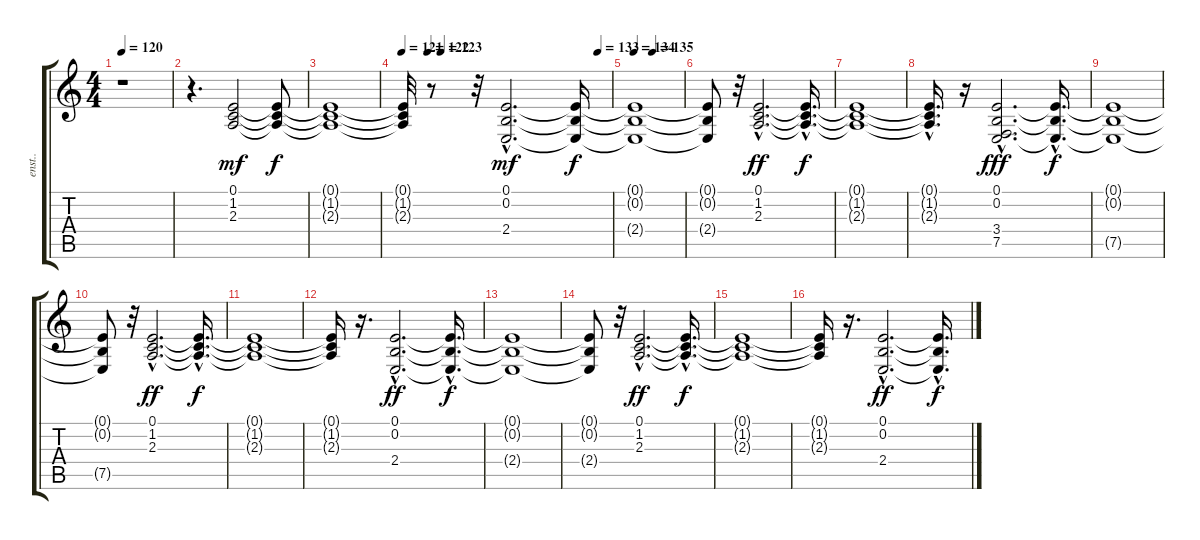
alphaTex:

\track ("enst.." "enst..") {instrument pad5bowed}
\staff {score tabs}
\tuning (E4 B3 G3 D3 A2 E2) {hide}
\ts (4 4)
\tempo 120
\clef g2
\ks c
r.1{dy mf instrument pad5bowed} |
r.4{d} (0.1 1.2 2.3).2 (0.1{t} 1.2{t} 2.3{t}).8{dy f} |
(0.1{t} 1.2{t} 2.3{t}).1 |
\tempo 121
\tempo (122 0.125)
\tempo (123 0.1875)
\tempo (133 0.9375)
(0.1{t} 1.2{t} 2.3{t}).32 r.8 r.32 (0.1{hac} 0.2{hac} 2.4{hac}).2{d dy mf} (0.1{t} 0.2{t} 2.4{t}).16{dy f} |
\tempo 134
\tempo (135 0.375)
(0.1{t} 0.2{t} 2.4{t}).1 |
(0.1{t} 0.2{t} 2.4{t}).8 r.32 (0.1{hac} 1.2{hac} 2.3{hac}).2{d dy ff} (0.1{hac t} 1.2{hac t} 2.3{hac t}).16{d dy f} |
(0.1{t} 1.2{t} 2.3{t}).1 |
(0.1{hac t} 1.2{hac t} 2.3{hac t}).16{d} r.16 (0.1{hac} 0.2{hac} 3.4 7.5{hac}).2{d dy fff} (0.1{hac t} 0.2{hac t} 7.5{hac t}).16{d dy f} |
(0.1{t} 0.2{t} 7.5{t}).1 |
(0.1{t} 0.2{t} 7.5{t}).8 r.32 (0.1{hac} 1.2{hac} 2.3{hac}).2{d dy ff instrument pad5bowed} (0.1{hac t} 1.2{hac t} 2.3{hac t}).16{d dy f} |
(0.1{t} 1.2{t} 2.3{t}).1 |
(0.1{t} 1.2{t} 2.3{t}).16 r.16{d} (0.1{hac} 0.2{hac} 2.4{hac}).2{d dy ff} (0.1{hac t} 0.2{hac t} 2.4{hac t}).16{d dy f} |
(0.1{t} 0.2{t} 2.4{t}).1 |
(0.1{t} 0.2{t} 2.4{t}).8 r.32 (0.1{hac} 1.2{hac} 2.3{hac}).2{d dy ff} (0.1{hac t} 1.2{hac t} 2.3{hac t}).16{d dy f} |
(0.1{t} 1.2{t} 2.3{t}).1 |
(0.1{t} 1.2{t} 2.3{t}).16 r.16{d} (0.1{hac} 0.2{hac} 2.4{hac}).2{d dy ff} (0.1{hac t} 0.2{hac t} 2.4{hac t}).16{d dy f}
